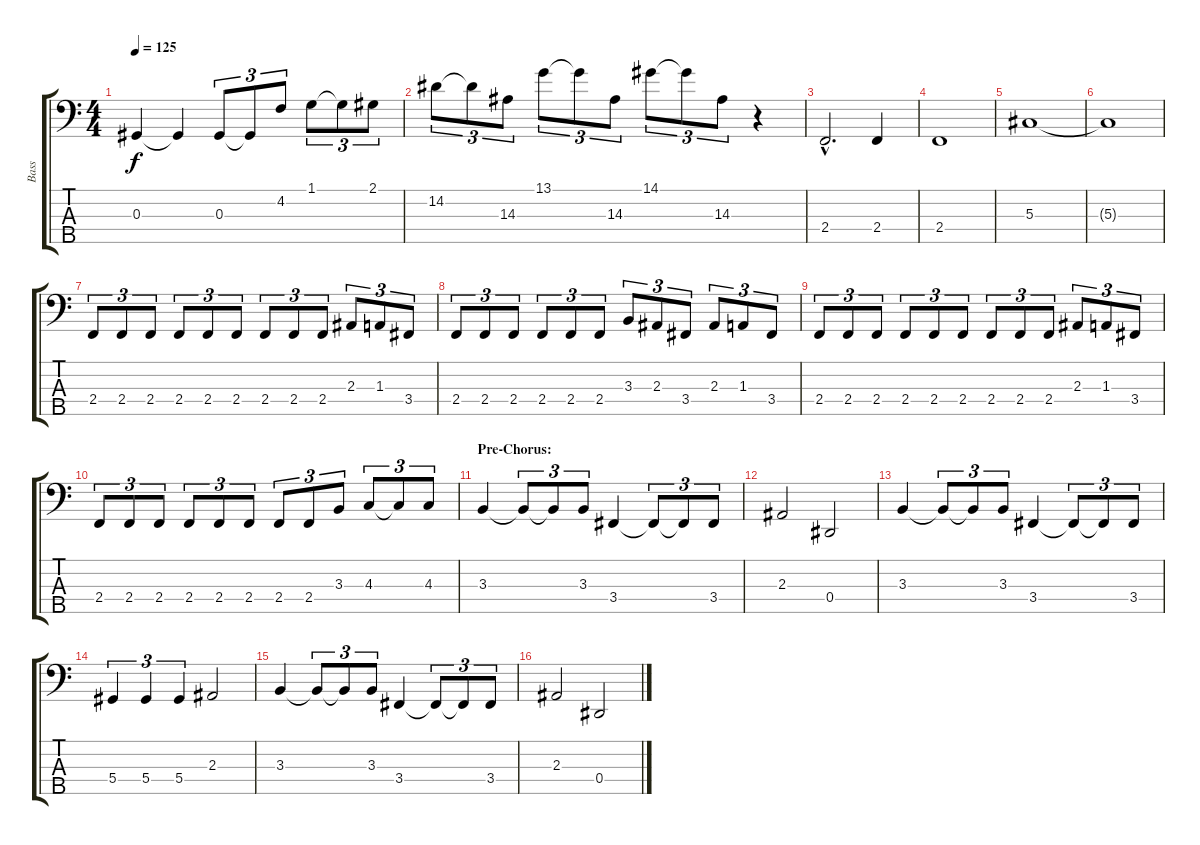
\track ("Bass" "Bass") {instrument electricbasspick}
\staff {score tabs}
\tuning (Gb2 Db2 Ab1 Eb1 Bb0) {hide}
\ts (4 4)
\tempo 125
\clef f4
\ks c
0.3.4{dy f} 0.3{t}.4 0.3.8{tu (3 2)} 0.3{t}.8{tu (3 2)} 4.2.8{tu (3 2)} 1.1.8{tu (3 2)} 1.1{t}.8{tu (3 2)} 2.1.8{tu (3 2)} |
14.2.8{tu (3 2)} 14.2{t}.8{tu (3 2)} 14.3.8{tu (3 2)} 13.1.8{tu (3 2)} 13.1{t}.8{tu (3 2)} 14.3.8{tu (3 2)} 14.1.8{tu (3 2)} 14.1{t}.8{tu (3 2)} 14.3.8{tu (3 2)} r.4 |
2.4{hac}.2{d} 2.4.4 |
2.4.1 |
5.3.1 |
5.3{t}.1 |
2.4.8{tu (3 2)} 2.4.8{tu (3 2)} 2.4.8{tu (3 2)} 2.4.8{tu (3 2)} 2.4.8{tu (3 2)} 2.4.8{tu (3 2)} 2.4.8{tu (3 2)} 2.4.8{tu (3 2)} 2.4.8{tu (3 2)} 2.3.8{tu (3 2)} 1.3.8{tu (3 2)} 3.4.8{tu (3 2)} |
2.4.8{tu (3 2)} 2.4.8{tu (3 2)} 2.4.8{tu (3 2)} 2.4.8{tu (3 2)} 2.4.8{tu (3 2)} 2.4.8{tu (3 2)} 3.3.8{tu (3 2)} 2.3.8{tu (3 2)} 3.4.8{tu (3 2)} 2.3.8{tu (3 2)} 1.3.8{tu (3 2)} 3.4.8{tu (3 2)} |
2.4.8{tu (3 2)} 2.4.8{tu (3 2)} 2.4.8{tu (3 2)} 2.4.8{tu (3 2)} 2.4.8{tu (3 2)} 2.4.8{tu (3 2)} 2.4.8{tu (3 2)} 2.4.8{tu (3 2)} 2.4.8{tu (3 2)} 2.3.8{tu (3 2)} 1.3.8{tu (3 2)} 3.4.8{tu (3 2)} |
2.4.8{tu (3 2)} 2.4.8{tu (3 2)} 2.4.8{tu (3 2)} 2.4.8{tu (3 2)} 2.4.8{tu (3 2)} 2.4.8{tu (3 2)} 2.4.8{tu (3 2)} 2.4.8{tu (3 2)} 3.3.8{tu (3 2)} 4.3.8{tu (3 2)} 4.3{t}.8{tu (3 2)} 4.3.8{tu (3 2)} |
\section ("" "Pre-Chorus:")
3.3.4 3.3{t}.8{tu (3 2)} 3.3{t}.8{tu (3 2)} 3.3.8{tu (3 2)} 3.4.4 3.4{t}.8{tu (3 2)} 3.4{t}.8{tu (3 2)} 3.4.8{tu (3 2)} |
2.3.2 0.4.2 |
3.3.4 3.3{t}.8{tu (3 2)} 3.3{t}.8{tu (3 2)} 3.3.8{tu (3 2)} 3.4.4 3.4{t}.8{tu (3 2)} 3.4{t}.8{tu (3 2)} 3.4.8{tu (3 2)} |
5.4.4{tu (3 2)} 5.4.4{tu (3 2)} 5.4.4{tu (3 2)} 2.3.2 |
3.3.4 3.3{t}.8{tu (3 2)} 3.3{t}.8{tu (3 2)} 3.3.8{tu (3 2)} 3.4.4 3.4{t}.8{tu (3 2)} 3.4{t}.8{tu (3 2)} 3.4.8{tu (3 2)} |
2.3.2 0.4.2
